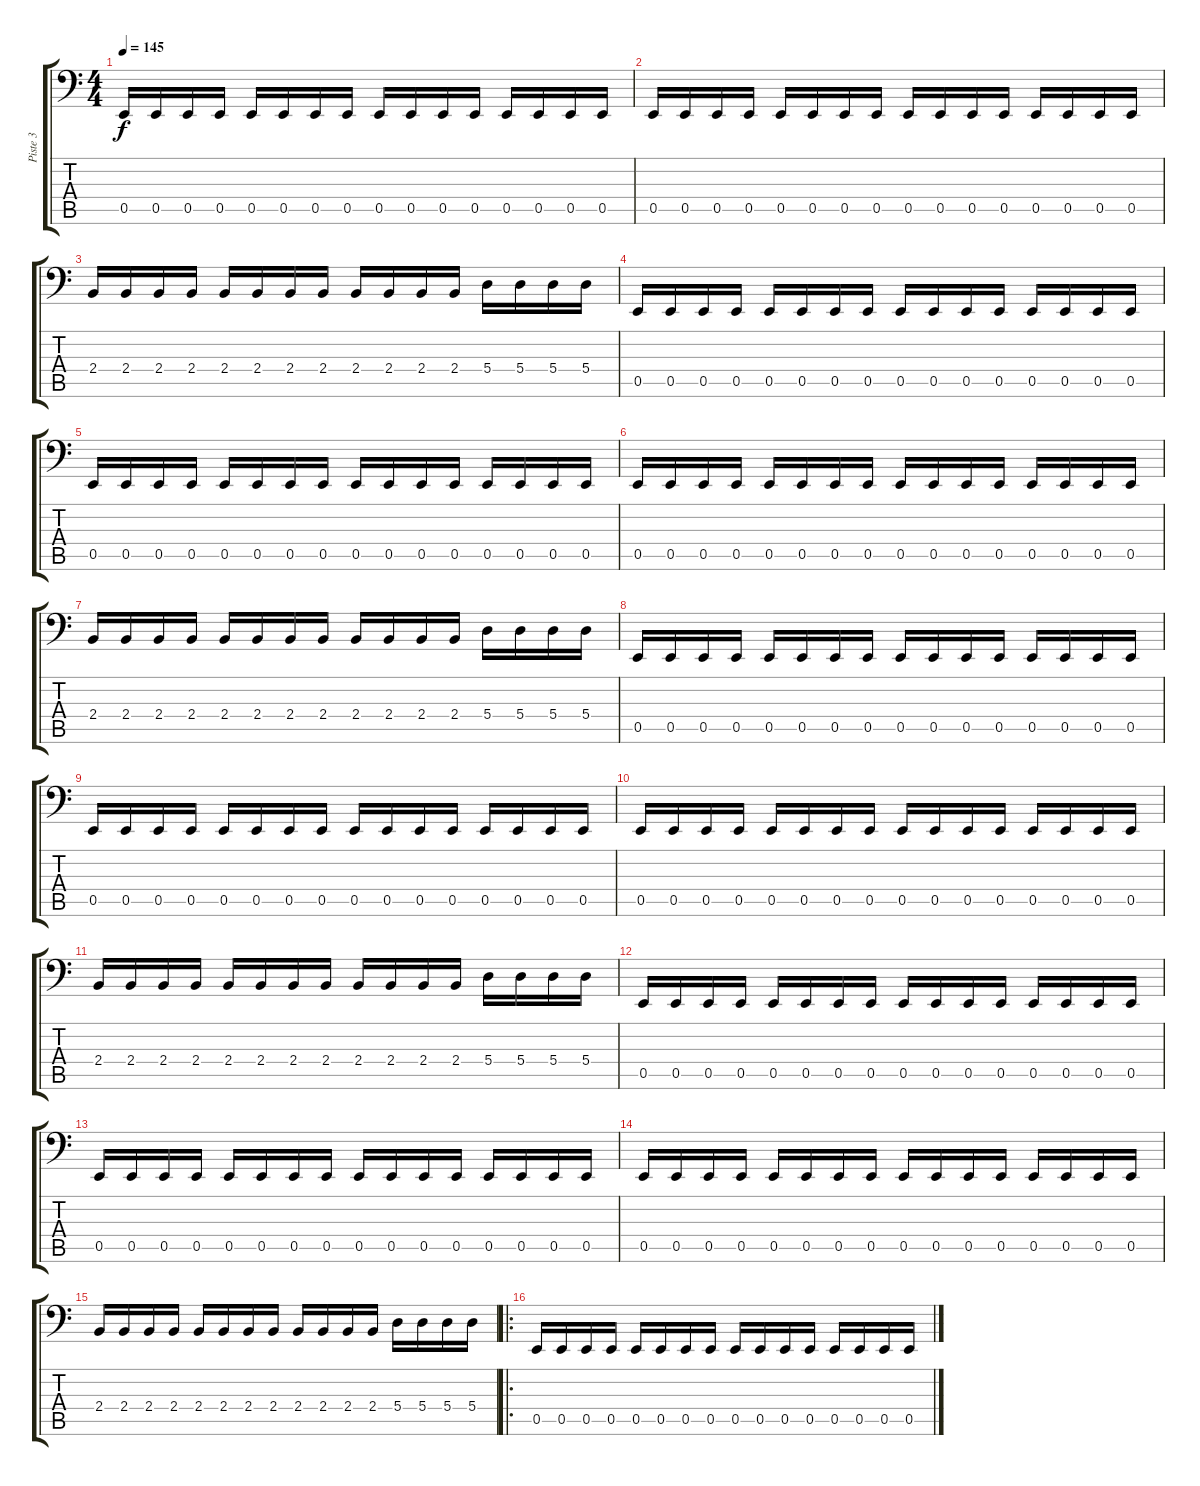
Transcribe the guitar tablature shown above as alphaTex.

\track ("Piste 3" "Piste 3") {instrument electricbassfinger}
\staff {score tabs}
\tuning (C3 G2 D2 A1 E1 B0) {hide}
\ts (4 4)
\tempo 145
\clef f4
\ks c
0.5.16{dy f} 0.5.16 0.5.16 0.5.16 0.5.16 0.5.16 0.5.16 0.5.16 0.5.16 0.5.16 0.5.16 0.5.16 0.5.16 0.5.16 0.5.16 0.5.16 |
0.5.16 0.5.16 0.5.16 0.5.16 0.5.16 0.5.16 0.5.16 0.5.16 0.5.16 0.5.16 0.5.16 0.5.16 0.5.16 0.5.16 0.5.16 0.5.16 |
2.4.16 2.4.16 2.4.16 2.4.16 2.4.16 2.4.16 2.4.16 2.4.16 2.4.16 2.4.16 2.4.16 2.4.16 5.4.16 5.4.16 5.4.16 5.4.16 |
0.5.16 0.5.16 0.5.16 0.5.16 0.5.16 0.5.16 0.5.16 0.5.16 0.5.16 0.5.16 0.5.16 0.5.16 0.5.16 0.5.16 0.5.16 0.5.16 |
0.5.16 0.5.16 0.5.16 0.5.16 0.5.16 0.5.16 0.5.16 0.5.16 0.5.16 0.5.16 0.5.16 0.5.16 0.5.16 0.5.16 0.5.16 0.5.16 |
0.5.16 0.5.16 0.5.16 0.5.16 0.5.16 0.5.16 0.5.16 0.5.16 0.5.16 0.5.16 0.5.16 0.5.16 0.5.16 0.5.16 0.5.16 0.5.16 |
2.4.16 2.4.16 2.4.16 2.4.16 2.4.16 2.4.16 2.4.16 2.4.16 2.4.16 2.4.16 2.4.16 2.4.16 5.4.16 5.4.16 5.4.16 5.4.16 |
0.5.16 0.5.16 0.5.16 0.5.16 0.5.16 0.5.16 0.5.16 0.5.16 0.5.16 0.5.16 0.5.16 0.5.16 0.5.16 0.5.16 0.5.16 0.5.16 |
0.5.16 0.5.16 0.5.16 0.5.16 0.5.16 0.5.16 0.5.16 0.5.16 0.5.16 0.5.16 0.5.16 0.5.16 0.5.16 0.5.16 0.5.16 0.5.16 |
0.5.16 0.5.16 0.5.16 0.5.16 0.5.16 0.5.16 0.5.16 0.5.16 0.5.16 0.5.16 0.5.16 0.5.16 0.5.16 0.5.16 0.5.16 0.5.16 |
2.4.16 2.4.16 2.4.16 2.4.16 2.4.16 2.4.16 2.4.16 2.4.16 2.4.16 2.4.16 2.4.16 2.4.16 5.4.16 5.4.16 5.4.16 5.4.16 |
0.5.16 0.5.16 0.5.16 0.5.16 0.5.16 0.5.16 0.5.16 0.5.16 0.5.16 0.5.16 0.5.16 0.5.16 0.5.16 0.5.16 0.5.16 0.5.16 |
0.5.16 0.5.16 0.5.16 0.5.16 0.5.16 0.5.16 0.5.16 0.5.16 0.5.16 0.5.16 0.5.16 0.5.16 0.5.16 0.5.16 0.5.16 0.5.16 |
0.5.16 0.5.16 0.5.16 0.5.16 0.5.16 0.5.16 0.5.16 0.5.16 0.5.16 0.5.16 0.5.16 0.5.16 0.5.16 0.5.16 0.5.16 0.5.16 |
2.4.16 2.4.16 2.4.16 2.4.16 2.4.16 2.4.16 2.4.16 2.4.16 2.4.16 2.4.16 2.4.16 2.4.16 5.4.16 5.4.16 5.4.16 5.4.16 |
\ro
0.5.16 0.5.16 0.5.16 0.5.16 0.5.16 0.5.16 0.5.16 0.5.16 0.5.16 0.5.16 0.5.16 0.5.16 0.5.16 0.5.16 0.5.16 0.5.16
